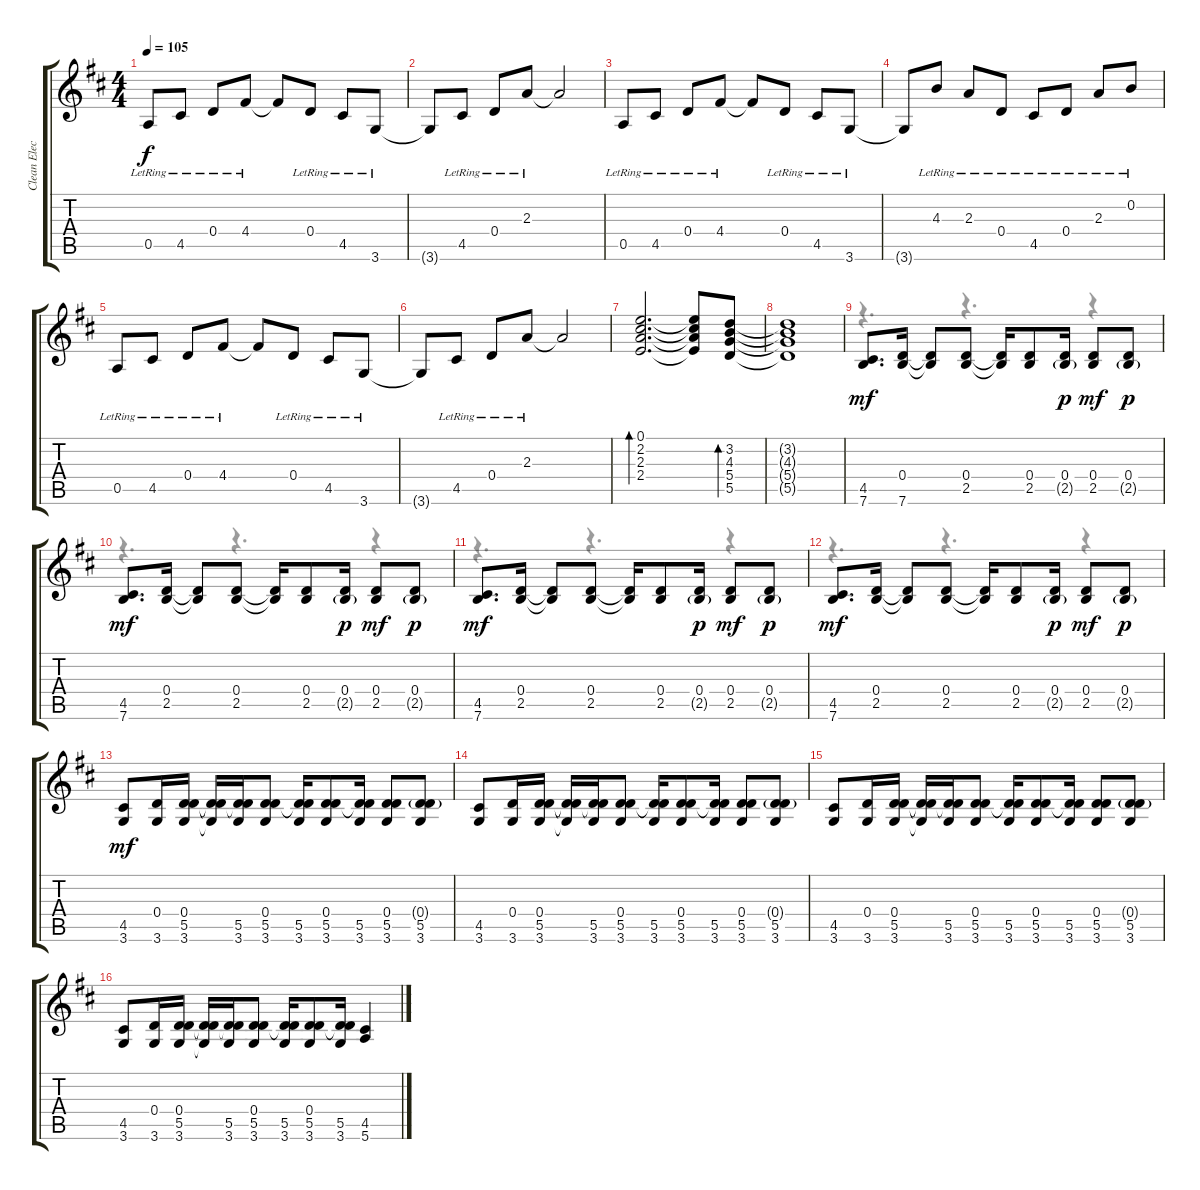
\track ("Clean Electric / Distortion Electric" "Clean Elec") {instrument acousticguitarsteel}
\staff {score tabs}
\tuning (E4 B3 G3 D3 A2 E2) {hide}
\voice
\ts (4 4)
\tempo 105
\clef g2
\ks d
0.5{lr}.8{dy f} 4.5{lr}.8 0.4{lr}.8 4.4{lr}.8 4.4{t}.8 0.4{lr}.8 4.5{lr}.8 3.6{lr}.8 |
3.6{t}.8 4.5{lr}.8 0.4{lr}.8 2.3{lr}.8 2.3{t}.2 |
0.5{lr}.8 4.5{lr}.8 0.4{lr}.8 4.4{lr}.8 4.4{t}.8 0.4{lr}.8 4.5{lr}.8 3.6{lr}.8 |
3.6{t}.8 4.3{lr}.8 2.3{lr}.8 0.4{lr}.8 4.5{lr}.8 0.4{lr}.8 2.3{lr}.8 0.2{lr}.8 |
0.5{lr}.8 4.5{lr}.8 0.4{lr}.8 4.4{lr}.8 4.4{t}.8 0.4{lr}.8 4.5{lr}.8 3.6{lr}.8 |
3.6{t}.8 4.5{lr}.8 0.4{lr}.8 2.3{lr}.8 2.3{t}.2 |
(0.1 2.2 2.3 2.4).2{d bd 240} (0.1{t} 2.2{t} 2.3{t} 2.4{t}).8 (3.2 4.3 5.4 5.5).8{bd 240} |
(3.2{t} 4.3{t} 5.4{t} 5.5{t}).1 |
(4.5 7.6).8{d dy mf} (0.4 7.6).16 (0.4{t} 7.6{t}).8 (0.4 2.5).8 (0.4{t} 2.5{t}).16 (0.4 2.5).8 (0.4 2.5{g}).16{dy p} (0.4 2.5).8{dy mf} (0.4 2.5{g}).8{dy p} |
(4.5 7.6).8{d dy mf} (0.4 2.5).16 (0.4{t} 2.5{t}).8 (0.4 2.5).8 (0.4{t} 2.5{t}).16 (0.4 2.5).8 (0.4 2.5{g}).16{dy p} (0.4 2.5).8{dy mf} (0.4 2.5{g}).8{dy p} |
(4.5 7.6).8{d dy mf} (0.4 2.5).16 (0.4{t} 2.5{t}).8 (0.4 2.5).8 (0.4{t} 2.5{t}).16 (0.4 2.5).8 (0.4 2.5{g}).16{dy p} (0.4 2.5).8{dy mf} (0.4 2.5{g}).8{dy p} |
(4.5 7.6).8{d dy mf} (0.4 2.5).16 (0.4{t} 2.5{t}).8 (0.4 2.5).8 (0.4{t} 2.5{t}).16 (0.4 2.5).8 (0.4 2.5{g}).16{dy p} (0.4 2.5).8{dy mf} (0.4 2.5{g}).8{dy p} |
(4.5 3.6).8{dy mf} (0.4 3.6).16 (0.4 5.5 3.6).16 (0.4{t} 5.5{t} 3.6{t}).16 (0.4{t} 5.5 3.6).16 (0.4 5.5 3.6).8 (0.4{t} 5.5 3.6).16 (0.4 5.5 3.6).8 (0.4{t} 5.5 3.6).16 (0.4 5.5 3.6).8 (0.4{g} 5.5 3.6).8 |
(4.5 3.6).8 (0.4 3.6).16 (0.4 5.5 3.6).16 (0.4{t} 5.5{t} 3.6{t}).16 (0.4{t} 5.5 3.6).16 (0.4 5.5 3.6).8 (0.4{t} 5.5 3.6).16 (0.4 5.5 3.6).8 (0.4{t} 5.5 3.6).16 (0.4 5.5 3.6).8 (0.4{g} 5.5 3.6).8 |
(4.5 3.6).8 (0.4 3.6).16 (0.4 5.5 3.6).16 (0.4{t} 5.5{t} 3.6{t}).16 (0.4{t} 5.5 3.6).16 (0.4 5.5 3.6).8 (0.4{t} 5.5 3.6).16 (0.4 5.5 3.6).8 (0.4{t} 5.5 3.6).16 (0.4 5.5 3.6).8 (0.4{g} 5.5 3.6).8 |
(4.5 3.6).8 (0.4 3.6).16 (0.4 5.5 3.6).16 (0.4{t} 5.5{t} 3.6{t}).16 (0.4{t} 5.5 3.6).16 (0.4 5.5 3.6).8 (0.4{t} 5.5 3.6).16 (0.4 5.5 3.6).8 (0.4{t} 5.5 3.6).16 (4.5 5.6).4
\voice
\clef g2
\ottava regular
\simile none
\ks d
|
|
|
|
|
|
|
|
r.4{d} r.4{d} r.4 |
r.4{d} r.4{d} r.4 |
r.4{d} r.4{d} r.4 |
r.4{d} r.4{d} r.4 |
|
|
|
